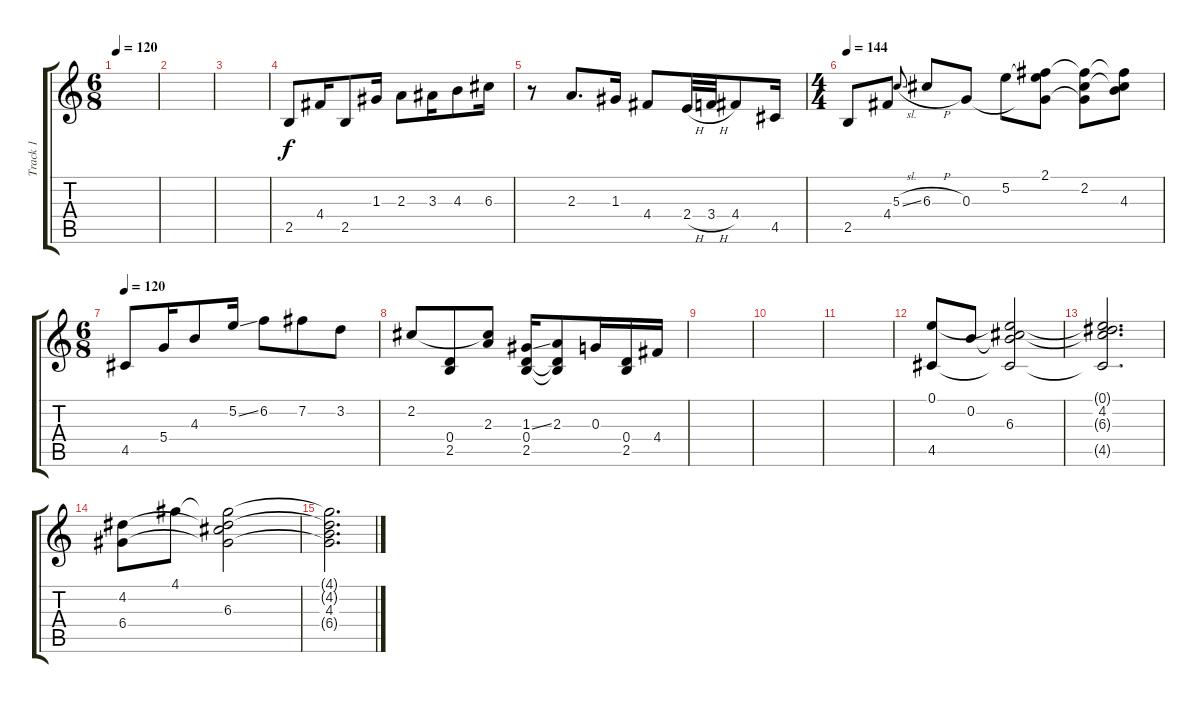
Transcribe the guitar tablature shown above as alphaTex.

\track ("Track 1" "Track 1") {instrument electricguitarjazz}
\staff {score tabs}
\tuning (E4 B3 G3 D3 A2 E2) {hide}
\ts (6 8)
\tempo 120
\clef g2
\ks c
|
|
|
2.5.8 4.4.16 2.5.8 1.3.16 2.3.8 3.3.16 4.3.8 6.3.16 |
r.8 2.3.8{d} 1.3.16 4.4.8 2.4{h}.32 3.4{h}.32 4.4.8 4.5.16 |
\ts (4 4)
\tempo 144
2.5.8 4.4.8 5.3{sl}.8{gr onbeat} 6.3{h}.8 0.3.8 5.2.8 (2.1 5.2{t} 0.3{t}).8 (2.1{t} 2.2 0.3{t}).8 (2.1{t} 2.2{t} 4.3).8 |
\ts (6 8)
\tempo 120
4.5.8 5.4.16 4.3.8 5.2{ss}.16 6.2.8 7.2.8 3.2.8 |
2.2.8 (0.4 2.5).8 (2.2{t} 2.3).8 (1.3{ss} 0.4 2.5).16 (2.3 0.4{t} 2.5{t}).8 0.3.16 (0.4 2.5).16 4.4.16 |
|
|
|
(0.1 4.5).8 0.2.8 (0.1{t} 0.2{t} 6.3 4.5{t}).2 |
(0.1{t} 4.2 6.3{t} 4.5{t}).2{d} |
(4.2 6.4).8 4.1.8 (4.1{t} 4.2{t} 6.3 6.4{t}).2 |
(4.1{t} 4.2{t} 4.3 6.4{t}).2{d}
